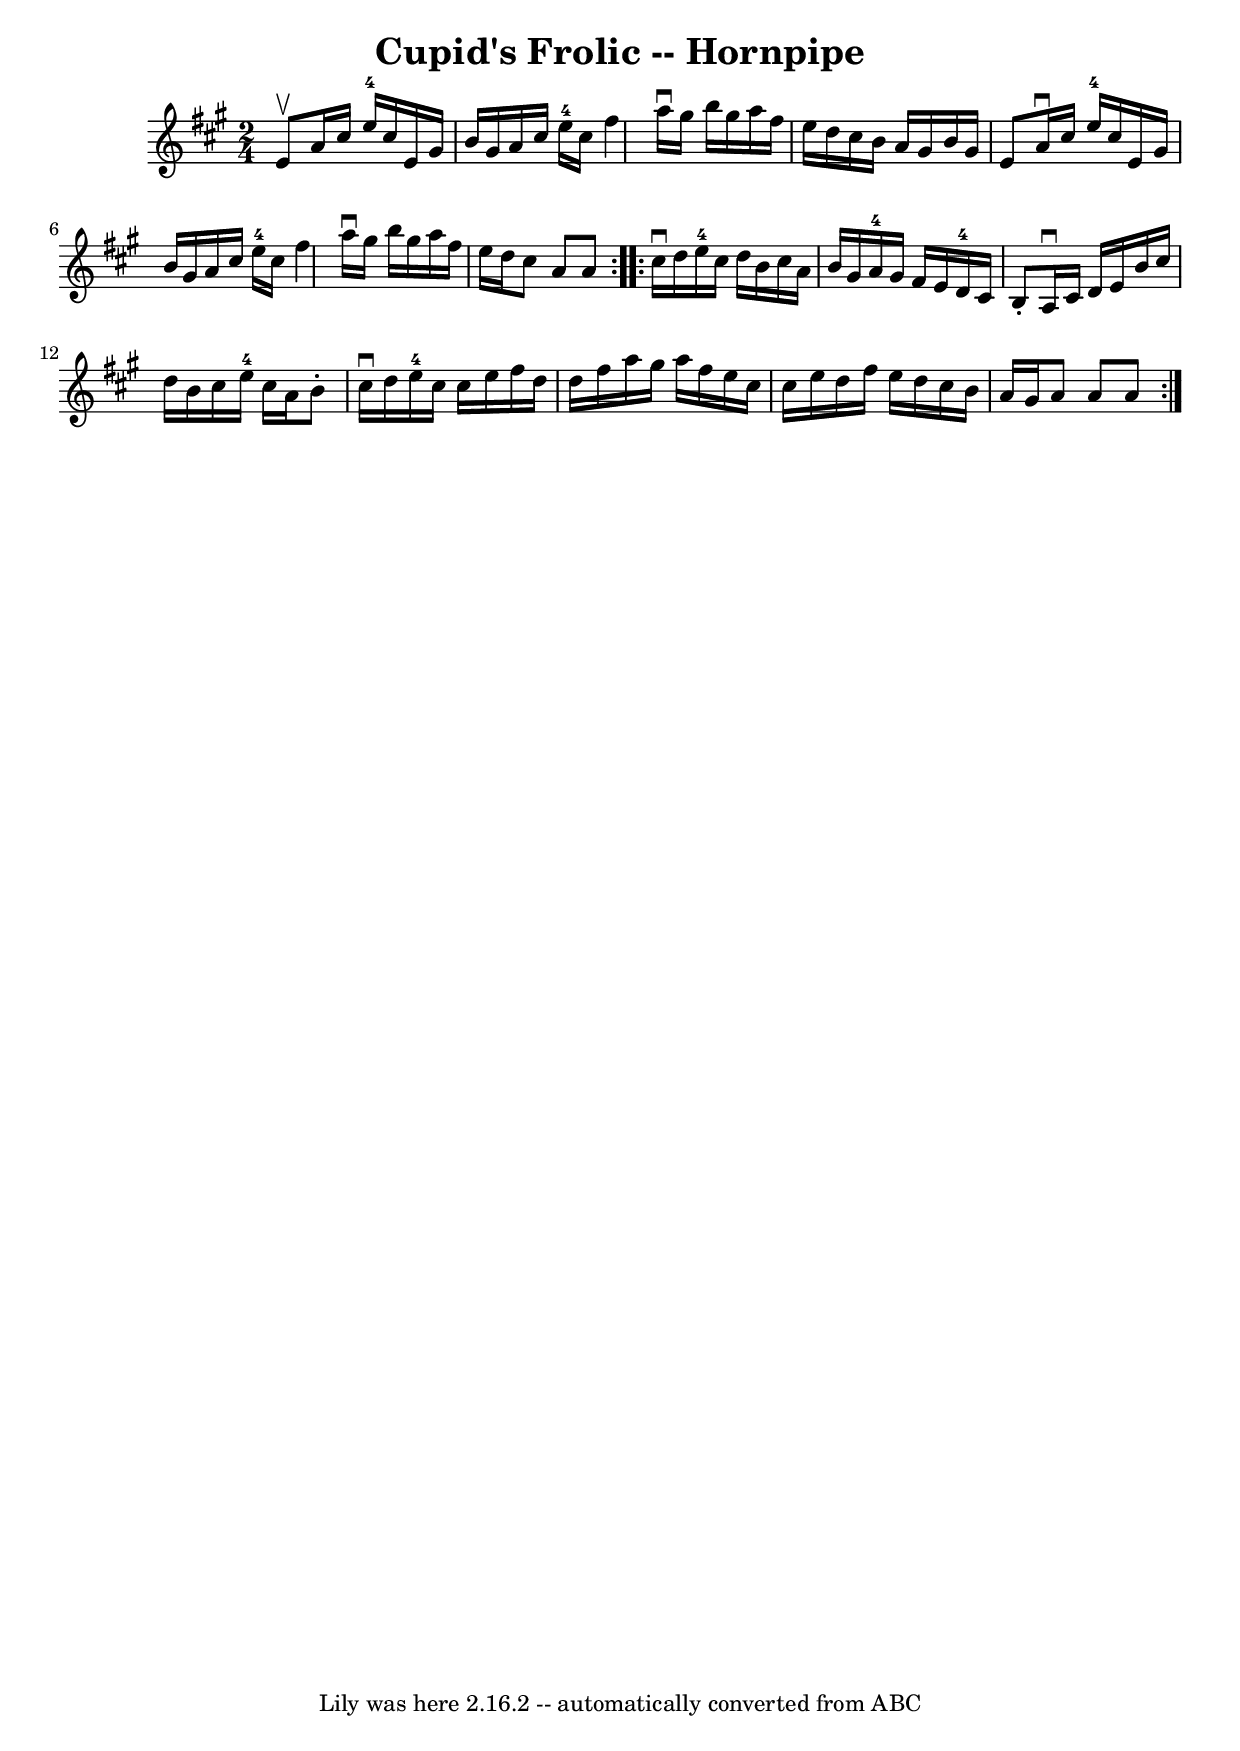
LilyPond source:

\version "2.16.2"
\include "Mammoth.ily"
\header {
  %% book = "Cole's 1000 Fiddle Tunes"
  crossRefNumber = "1"
  footnotes = ""
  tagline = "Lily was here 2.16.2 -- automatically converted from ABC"
  title = "Cupid's Frolic -- Hornpipe"

}
voicedefault =  {



  \repeat volta 2 {

    \time 2/4 
    \key a \major
 e'8^\upbow |
    a'16 cis''16 e''16-4  
    cis''16 e'16 gis'16 b'16 gis'16  |
    a'16 cis''16    
    e''16-4 cis''16 fis''4  |
    a''16^\downbow gis''16 b''16   
    gis''16 a''16 fis''16 e''16 d''16  |
    cis''16 b'16    
    a'16 gis'16 b'16 gis'16 e'8  |
    a'16^\downbow cis''16  
    e''16-4 cis''16 e'16 gis'16 b'16 gis'16  |
    a'16    
    cis''16 e''16-4 cis''16 fis''4  |
    a''16^\downbow gis''16 
    b''16 gis''16 a''16 fis''16 e''16 d''16  |
    cis''8    
    a'8 a'8  
  }     
  \repeat volta 2 {
    cis''16^\downbow d''16  |
    
    e''16-4 cis''16 d''16 b'16 cis''16 a'16 b'16 gis'16  
    |
    a'16-4 gis'16 fis'16 e'16 d'16-4 cis'16 b8 
    -. |
    a16^\downbow cis'16 d'16 e'16 b'16 cis''16    
    d''16 b'16  |
    cis''16 e''16-4 cis''16 a'16 b'8 -.   
    cis''16^\downbow d''16  |
    e''16-4 cis''16 cis''16    
    e''16 fis''16 d''16 d''16 fis''16  |
    a''16 gis''16    
    a''16 fis''16 e''16 cis''16 cis''16 e''16  |
    d''16    
    fis''16 e''16 d''16 cis''16 b'16 a'16 gis'16  |
    a'8  
    a'8 a'8  
  }   

}

\score{
  <<

    \context Staff="default"
    {
      \voicedefault 
      
    }

  >>
  \layout {
    
  }
  \midi {
  }

}
